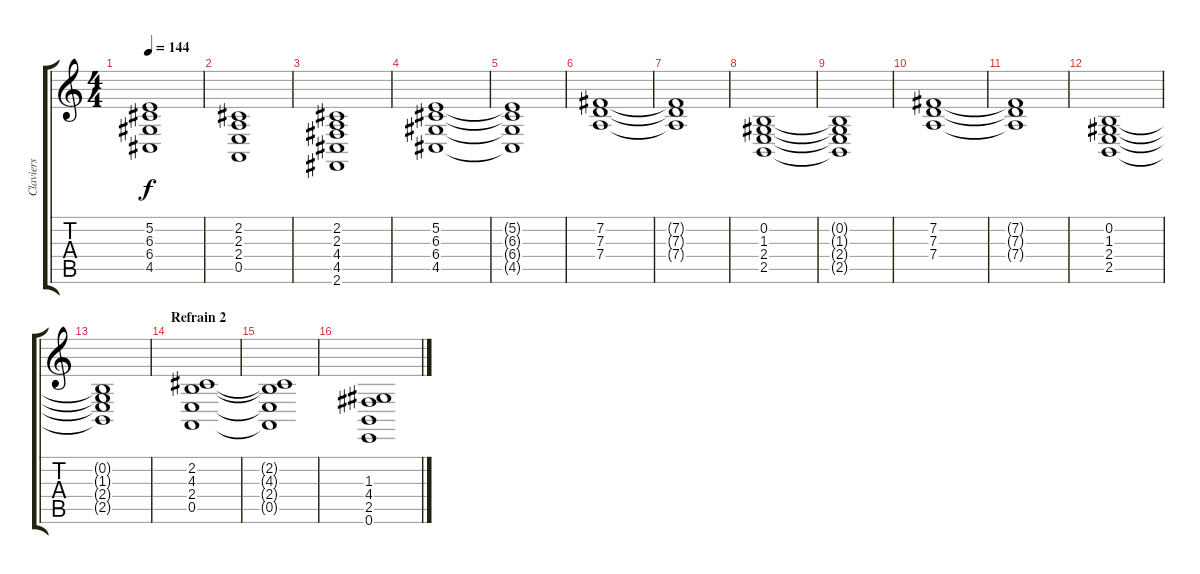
\track ("Claviers" "Claviers") {instrument synthstrings1}
\staff {score tabs}
\tuning (E4 B3 G3 D3 A2 E2) {hide}
\ts (4 4)
\tempo 144
\clef g2
\ks c
(5.2{t} 6.3{t} 6.4{t} 4.5{t}).1{dy f} |
(2.2 2.3 2.4 0.5).1 |
(2.2 2.3 4.4 4.5 2.6).1 |
(5.2 6.3 6.4 4.5).1 |
(5.2{t} 6.3{t} 6.4{t} 4.5{t}).1 |
(7.2 7.3 7.4).1 |
(7.2{t} 7.3{t} 7.4{t}).1 |
(0.2 1.3 2.4 2.5).1 |
(0.2{t} 1.3{t} 2.4{t} 2.5{t}).1 |
(7.2 7.3 7.4).1 |
(7.2{t} 7.3{t} 7.4{t}).1 |
(0.2 1.3 2.4 2.5).1 |
(0.2{t} 1.3{t} 2.4{t} 2.5{t}).1 |
\section ("" "Refrain 2")
(2.2 4.3 2.4 0.5).1 |
(2.2{t} 4.3{t} 2.4{t} 0.5{t}).1 |
(1.3 4.4 2.5 0.6).1
